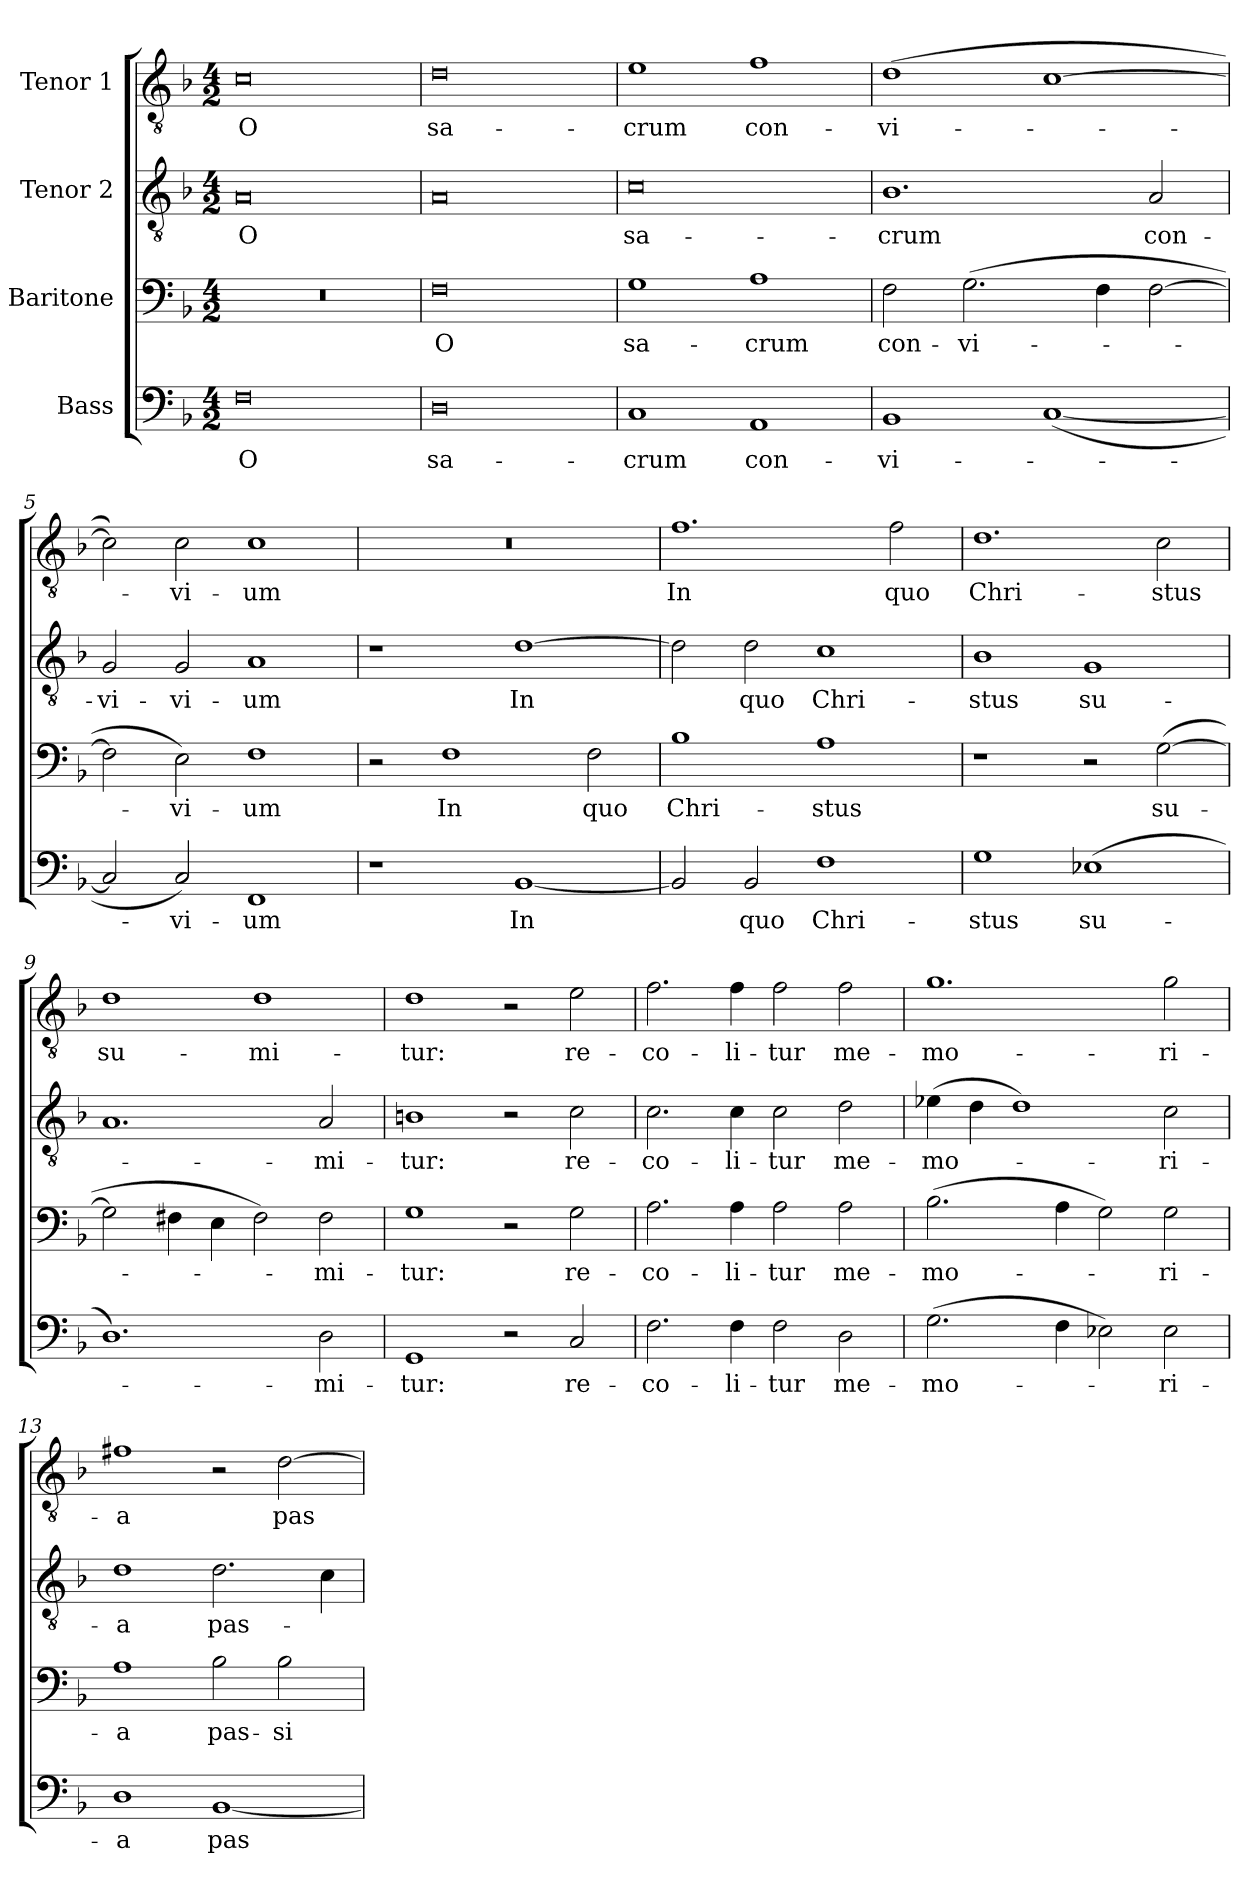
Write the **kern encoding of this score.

**kern	**text	**kern	**text	**kern	**text	**kern	**text
*part4	*part4	*part3	*part3	*part2	*part2	*part1	*part1
*staff4	*staff4	*staff3	*staff3	*staff2	*staff2	*staff1	*staff1
*I"Bass	*	*I"Baritone	*	*I"Tenor 2	*	*I"Tenor 1	*
*clefF4	*	*clefF4	*	*clefGv2	*	*clefGv2	*
*k[b-]	*	*k[b-]	*	*k[b-]	*	*k[b-]	*
*F:	*	*F:	*	*F:	*	*F:	*
*M4/2	*	*M4/2	*	*M4/2	*	*M4/2	*
=1	=1	=1	=1	=1	=1	=1	=1
0F	O	0r	.	0A	O	0c	O
=2	=2	=2	=2	=2	=2	=2	=2
0D	sa-	0F	O	0A	.	0d	sa-
=3	=3	=3	=3	=3	=3	=3	=3
1C	-crum	1G	sa-	0c	sa-	1e	-crum
1AA	con-	1A	-crum	.	.	1f	con-
=4	=4	=4	=4	=4	=4	=4	=4
1BB-	-vi-	2F\	con-	1.B-	-crum	(1d	-vi-
.	.	(2.G\	-vi-	.	.	.	.
([1C	.	.	.	.	.	[1c	.
.	.	4F\	.	.	.	.	.
.	.	[2F\	.	2A/	con-	.	.
=5	=5	=5	=5	=5	=5	=5	=5
2C/]	.	2F\]	.	2G/	-vi-	2c\])	.
2C/)	-vi-	2E\)	-vi-	2G/	-vi-	2c\	-vi-
1FF	-um	1F	-um	1A	-um	1c	-um
=6	=6	=6	=6	=6	=6	=6	=6
1r	.	2r	.	1r	.	0r	.
.	.	1F	In	.	.	.	.
[1BB-	In	.	.	[1d	In	.	.
.	.	2F\	quo	.	.	.	.
!!LO:LB:g=z
=7	=7	=7	=7	=7	=7	=7	=7
2BB-/]	.	1B-	Chri-	2d\]	.	1.f	In
2BB-/	quo	.	.	2d\	quo	.	.
1F	Chri-	1A	-stus	1c	Chri-	.	.
.	.	.	.	.	.	2f\	quo
=8	=8	=8	=8	=8	=8	=8	=8
1G	-stus	1r	.	1B-	-stus	1.d	Chri-
(1E-X	su-	2r	.	1G	su-	.	.
.	.	([2G\	su-	.	.	2c\	-stus
=9	=9	=9	=9	=9	=9	=9	=9
1.D)	.	2G\]	.	1.A	.	1d	su-
.	.	4F#X\	.	.	.	.	.
.	.	4E\	.	.	.	.	.
.	.	2F#\)	.	.	.	1d	-mi-
2D\	-mi-	2F#\	-mi-	2A/	-mi-	.	.
=10	=10	=10	=10	=10	=10	=10	=10
1GG	-tur:	1G	-tur:	1Bn	-tur:	1d	-tur:
2r	.	2r	.	2r	.	2r	.
2C/	re-	2G\	re-	2c\	re-	2e\	re-
=11	=11	=11	=11	=11	=11	=11	=11
2.F\	-co-	2.A\	-co-	2.c\	-co-	2.f\	-co-
4F\	-li-	4A\	-li-	4c\	-li-	4f\	-li-
2F\	-tur	2A\	-tur	2c\	-tur	2f\	-tur
2D\	me-	2A\	me-	2d\	me-	2f\	me-
!!LO:PB:g=z
=12	=12	=12	=12	=12	=12	=12	=12
(2.G\	-mo-	(2.B-\	-mo-	(4e-X\	-mo-	1.g	-mo-
.	.	.	.	4d\	.	.	.
.	.	.	.	1d)	.	.	.
4F\	.	4A\	.	.	.	.	.
2E-X\)	.	2G\)	.	.	.	.	.
2E-\	-ri-	2G\	-ri-	2c\	-ri-	2g\	-ri-
=13	=13	=13	=13	=13	=13	=13	=13
1D	-a	1A	-a	1d	-a	1f#X	-a
[1BB-	pas-	2B-\	pas-	2.d\	pas-	2r	.
.	.	2B-\	-si-	.	.	[2d\	pas-
.	.	.	.	4c\	.	.	.
=	=	=	=	=	=	=	=
*-	*-	*-	*-	*-	*-	*-	*-
